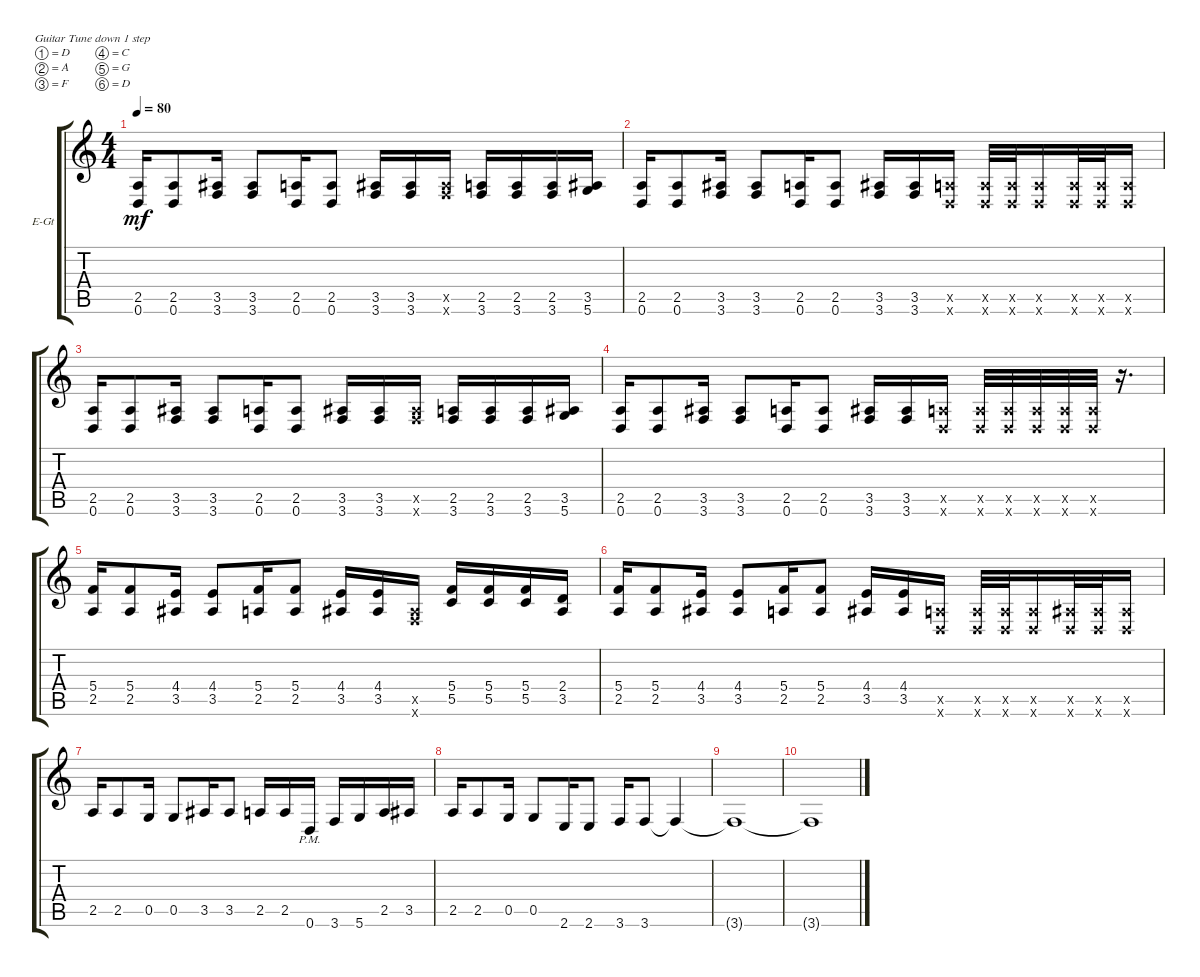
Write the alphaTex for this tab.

\defaultSystemsLayout 4
\bracketExtendMode groupsimilarinstruments
\firstSystemTrackNameOrientation horizontal
\otherSystemsTrackNameOrientation horizontal
\track ("Electric Guitar" "E-Gt") {instrument distortionguitar}
\staff {score tabs}
\tuning (D4 A3 F3 C3 G2 D2)
\ts (4 4)
\tempo 80
\clef g2
\ks c
(0.6 2.5).16{dy mf} (2.5 0.6).8 (3.5 3.6).16 (3.6 3.5).8 (0.6 2.5).16 (2.5 0.6).8 (3.5 3.6).16 (3.6 3.5).16 (3.6{x} 3.5{x}).16 (2.5 3.6).16 (3.6 2.5).16 (2.5 3.6).16 (5.6 3.5).16 |
(0.6 2.5).16 (2.5 0.6).8 (3.5 3.6).16 (3.6 3.5).8 (0.6 2.5).16 (2.5 0.6).8 (3.5 3.6).16 (3.6 3.5).16 (0.6{x} 2.5{x}).16 (0.6{x} 2.5{x}).32 (2.5{x} 0.6{x}).32 (0.6{x} 2.5{x}).16 (2.5{x} 0.6{x}).32 (0.6{x} 2.5{x}).32 (2.5{x} 0.6{x}).16 |
(0.6 2.5).16 (2.5 0.6).8 (3.5 3.6).16 (3.6 3.5).8 (0.6 2.5).16 (2.5 0.6).8 (3.5 3.6).16 (3.6 3.5).16 (3.6{x} 3.5{x}).16 (2.5 3.6).16 (3.6 2.5).16 (2.5 3.6).16 (5.6 3.5).16 |
(0.6 2.5).16 (2.5 0.6).8 (3.5 3.6).16 (3.6 3.5).8 (0.6 2.5).16 (2.5 0.6).8 (3.5 3.6).16 (3.6 3.5).16 (0.6{x} 2.5{x}).16 (0.6{x} 2.5{x}).32 (2.5{x} 0.6{x}).32 (0.6{x} 2.5{x}).32 (2.5{x} 0.6{x}).32 (0.6{x} 2.5{x}).32 r.16{d} |
(2.5 5.4).16 (2.5 5.4).8 (3.5 4.4).16 (3.5 4.4).8 (2.5 5.4).16 (2.5 5.4).8 (3.5 4.4).16 (3.5 4.4).16 (3.6{x} 3.5{x}).16 (5.5 5.4).16 (5.5 5.4).16 (5.5 5.4).16 (3.5 2.4).16 |
(2.5 5.4).16 (2.5 5.4).8 (3.5 4.4).16 (3.5 4.4).8 (2.5 5.4).16 (2.5 5.4).8 (3.5 4.4).16 (3.5 4.4).16 (0.6{x} 2.5{x}).16 (0.6{x} 2.5{x}).32 (2.5{x} 0.6{x}).32 (0.6{x} 2.5{x}).16 (0.6{x} 3.5{x}).32 (0.6{x} 3.5{x}).32 (3.5{x} 0.6{x}).16 |
2.5.16 2.5.8 0.5.16 0.5.8 3.5.16 3.5.8 2.5.16 2.5.16 0.6{pm}.16 3.6.16 5.6.16 2.5.16 3.5.16 |
2.5.16 2.5.8 0.5.16 0.5.8 2.6.16 2.6.8 3.6.16 3.6.8 3.6{t}.4 |
3.6{t}.1 |
3.6{t}.1
